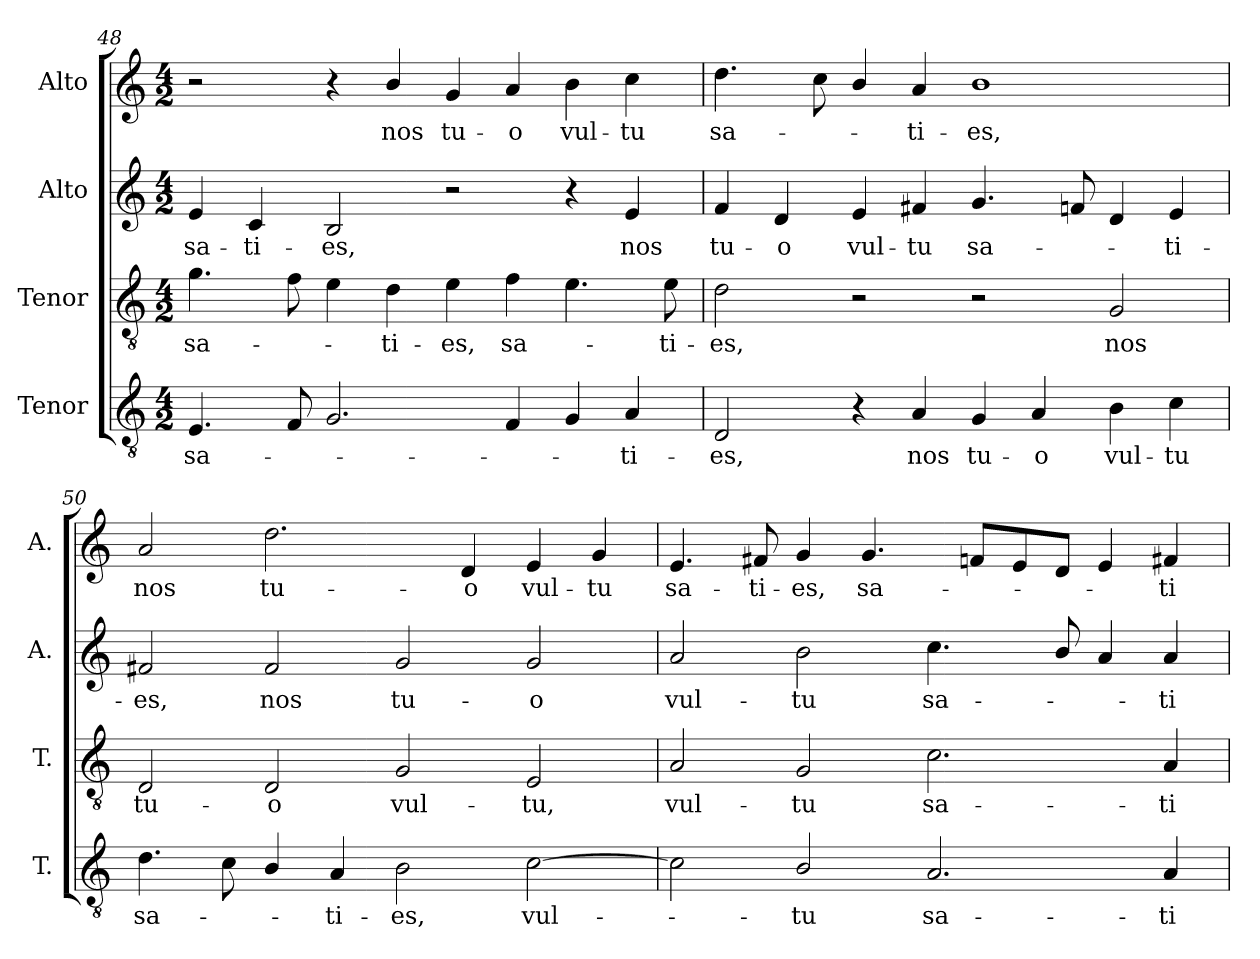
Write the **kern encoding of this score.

**kern	**text	**kern	**text	**kern	**text	**kern	**text
*part4	*part4	*part3	*part3	*part2	*part2	*part1	*part1
*staff4	*staff4	*staff3	*staff3	*staff2	*staff2	*staff1	*staff1
*I"Tenor	*	*I"Tenor	*	*I"Alto	*	*I"Alto	*
*I'T.	*	*I'T.	*	*I'A.	*	*I'A.	*
*clefGv2	*	*clefGv2	*	*clefG2	*	*clefG2	*
*ITrd7c12	*	*ITrd7c12	*	*	*	*	*
*k[]	*	*k[]	*	*k[]	*	*k[]	*
*C:	*	*C:	*	*C:	*	*C:	*
*M4/2	*	*M4/2	*	*M4/2	*	*M4/2	*
=48	=48	=48	=48	=48	=48	=48	=48
!	!LO:LY:b:color=#000000	!	!	!	!	!	!
!	!	!	!LO:LY:b:color=#000000	!	!	!	!
!	!	!	!	!	!LO:LY:b:color=#000000	!	!
4.EEi/	sa-	4.Gi\	sa-	4ei/	sa-	2r	.
!	!	!	!	!	!LO:LY:b:color=#000000	!	!
.	.	.	.	4ci/	-ti-	.	.
8FFi/	.	8Fi\	.	.	.	.	.
!	!	!	!	!	!LO:LY:b:color=#000000	!	!
2.GGi/	.	4Ei\	.	2Bi/	-es,	4r	.
!	!	!	!LO:LY:b:color=#000000	!	!	!	!
!	!	!	!	!	!	!	!LO:LY:b:color=#000000
.	.	4Di\	-ti-	.	.	4bi/	nos
!	!	!	!LO:LY:b:color=#000000	!	!	!	!
!	!	!	!	!	!	!	!LO:LY:b:color=#000000
.	.	4Ei\	-es,	2r	.	4gi/	tu-
!	!	!	!LO:LY:b:color=#000000	!	!	!	!
!	!	!	!	!	!	!	!LO:LY:b:color=#000000
4FFi/	.	4Fi\	sa-	.	.	4ai/	-o
!	!	!	!	!	!	!	!LO:LY:b:color=#000000
4GGi/	.	4.Ei\	.	4r	.	4bi\	vul-
!	!LO:LY:b:color=#000000	!	!	!	!	!	!
!	!	!	!	!	!LO:LY:b:color=#000000	!	!
!	!	!	!	!	!	!	!LO:LY:b:color=#000000
4AAi/	-ti-	.	.	4ei/	nos	4cci\	-tu
!	!	!	!LO:LY:b:color=#000000	!	!	!	!
.	.	8Ei\	-ti-	.	.	.	.
!!LO:PB:g=z
=49	=49	=49	=49	=49	=49	=49	=49
!	!LO:LY:b:color=#000000	!	!	!	!	!	!
!	!	!	!LO:LY:b:color=#000000	!	!	!	!
!	!	!	!	!	!LO:LY:b:color=#000000	!	!
!	!	!	!	!	!	!	!LO:LY:b:color=#000000
2DDi/	-es,	2Di\	-es,	4fi/	tu-	4.ddi\	sa-
!	!	!	!	!	!LO:LY:b:color=#000000	!	!
.	.	.	.	4di/	-o	.	.
.	.	.	.	.	.	8cci\	.
!	!	!	!	!	!LO:LY:b:color=#000000	!	!
4r	.	2r	.	4ei/	vul-	4bi/	.
!	!LO:LY:b:color=#000000	!	!	!	!	!	!
!	!	!	!	!	!LO:LY:b:color=#000000	!	!
!	!	!	!	!	!	!	!LO:LY:b:color=#000000
4AAi/	nos	.	.	4f#Xi/	-tu	4ai/	-ti-
!	!LO:LY:b:color=#000000	!	!	!	!	!	!
!	!	!	!	!	!LO:LY:b:color=#000000	!	!
!	!	!	!	!	!	!	!LO:LY:b:color=#000000
4GGi/	tu-	2r	.	4.gi/	sa-	1bi	-es,
!	!LO:LY:b:color=#000000	!	!	!	!	!	!
4AAi/	-o	.	.	.	.	.	.
.	.	.	.	8fni/	.	.	.
!	!LO:LY:b:color=#000000	!	!	!	!	!	!
!	!	!	!LO:LY:b:color=#000000	!	!	!	!
4BBi\	vul-	2GGi/	nos	4di/	.	.	.
!	!LO:LY:b:color=#000000	!	!	!	!	!	!
!	!	!	!	!	!LO:LY:b:color=#000000	!	!
4Ci\	-tu	.	.	4ei/	-ti-	.	.
=50	=50	=50	=50	=50	=50	=50	=50
!	!LO:LY:b:color=#000000	!	!	!	!	!	!
!	!	!	!LO:LY:b:color=#000000	!	!	!	!
!	!	!	!	!	!LO:LY:b:color=#000000	!	!
!	!	!	!	!	!	!	!LO:LY:b:color=#000000
4.Di\	sa-	2DDi/	tu-	2f#Xi/	-es,	2ai/	nos
8Ci\	.	.	.	.	.	.	.
!	!	!	!LO:LY:b:color=#000000	!	!	!	!
!	!	!	!	!	!LO:LY:b:color=#000000	!	!
!	!	!	!	!	!	!	!LO:LY:b:color=#000000
4BBi/	.	2DDi/	-o	2f#i/	nos	2.ddi\	tu-
!	!LO:LY:b:color=#000000	!	!	!	!	!	!
4AAi/	-ti-	.	.	.	.	.	.
!	!LO:LY:b:color=#000000	!	!	!	!	!	!
!	!	!	!LO:LY:b:color=#000000	!	!	!	!
!	!	!	!	!	!LO:LY:b:color=#000000	!	!
2BBi\	-es,	2GGi/	vul-	2gi/	tu-	.	.
!	!	!	!	!	!	!	!LO:LY:b:color=#000000
.	.	.	.	.	.	4di/	-o
!	!LO:LY:b:color=#000000	!	!	!	!	!	!
!	!	!	!LO:LY:b:color=#000000	!	!	!	!
!	!	!	!	!	!LO:LY:b:color=#000000	!	!
!	!	!	!	!	!	!	!LO:LY:b:color=#000000
[2Ci\	vul-	2EEi/	-tu,	2gi/	-o	4ei/	vul-
!	!	!	!	!	!	!	!LO:LY:b:color=#000000
.	.	.	.	.	.	4gi/	-tu
=51	=51	=51	=51	=51	=51	=51	=51
!	!	!	!LO:LY:b:color=#000000	!	!	!	!
!	!	!	!	!	!LO:LY:b:color=#000000	!	!
!	!	!	!	!	!	!	!LO:LY:b:color=#000000
2Ci\]	.	2AAi/	vul-	2ai/	vul-	4.ei/	sa-
!	!	!	!	!	!	!	!LO:LY:b:color=#000000
.	.	.	.	.	.	8f#Xi/	-ti-
!	!LO:LY:b:color=#000000	!	!	!	!	!	!
!	!	!	!LO:LY:b:color=#000000	!	!	!	!
!	!	!	!	!	!LO:LY:b:color=#000000	!	!
!	!	!	!	!	!	!	!LO:LY:b:color=#000000
2BBi/	-tu	2GGi/	-tu	2bi\	-tu	4gi/	-es,
!	!	!	!	!	!	!	!LO:LY:b:color=#000000
.	.	.	.	.	.	4.gi/	sa-
!	!LO:LY:b:color=#000000	!	!	!	!	!	!
!	!	!	!LO:LY:b:color=#000000	!	!	!	!
!	!	!	!	!	!LO:LY:b:color=#000000	!	!
2.AAi/	sa-	2.Ci\	sa-	4.cci\	sa-	.	.
.	.	.	.	.	.	8fni/L	.
.	.	.	.	.	.	8ei/	.
.	.	.	.	8bi/	.	8di/J	.
.	.	.	.	4ai/	.	4ei/	.
!	!LO:LY:b:color=#000000	!	!	!	!	!	!
!	!	!	!LO:LY:b:color=#000000	!	!	!	!
!	!	!	!	!	!LO:LY:b:color=#000000	!	!
!	!	!	!	!	!	!	!LO:LY:b:color=#000000
4AAi/	-ti-	4AAi/	-ti-	4ai/	-ti-	4f#Xi/	-ti-
=	=	=	=	=	=	=	=
*-	*-	*-	*-	*-	*-	*-	*-
